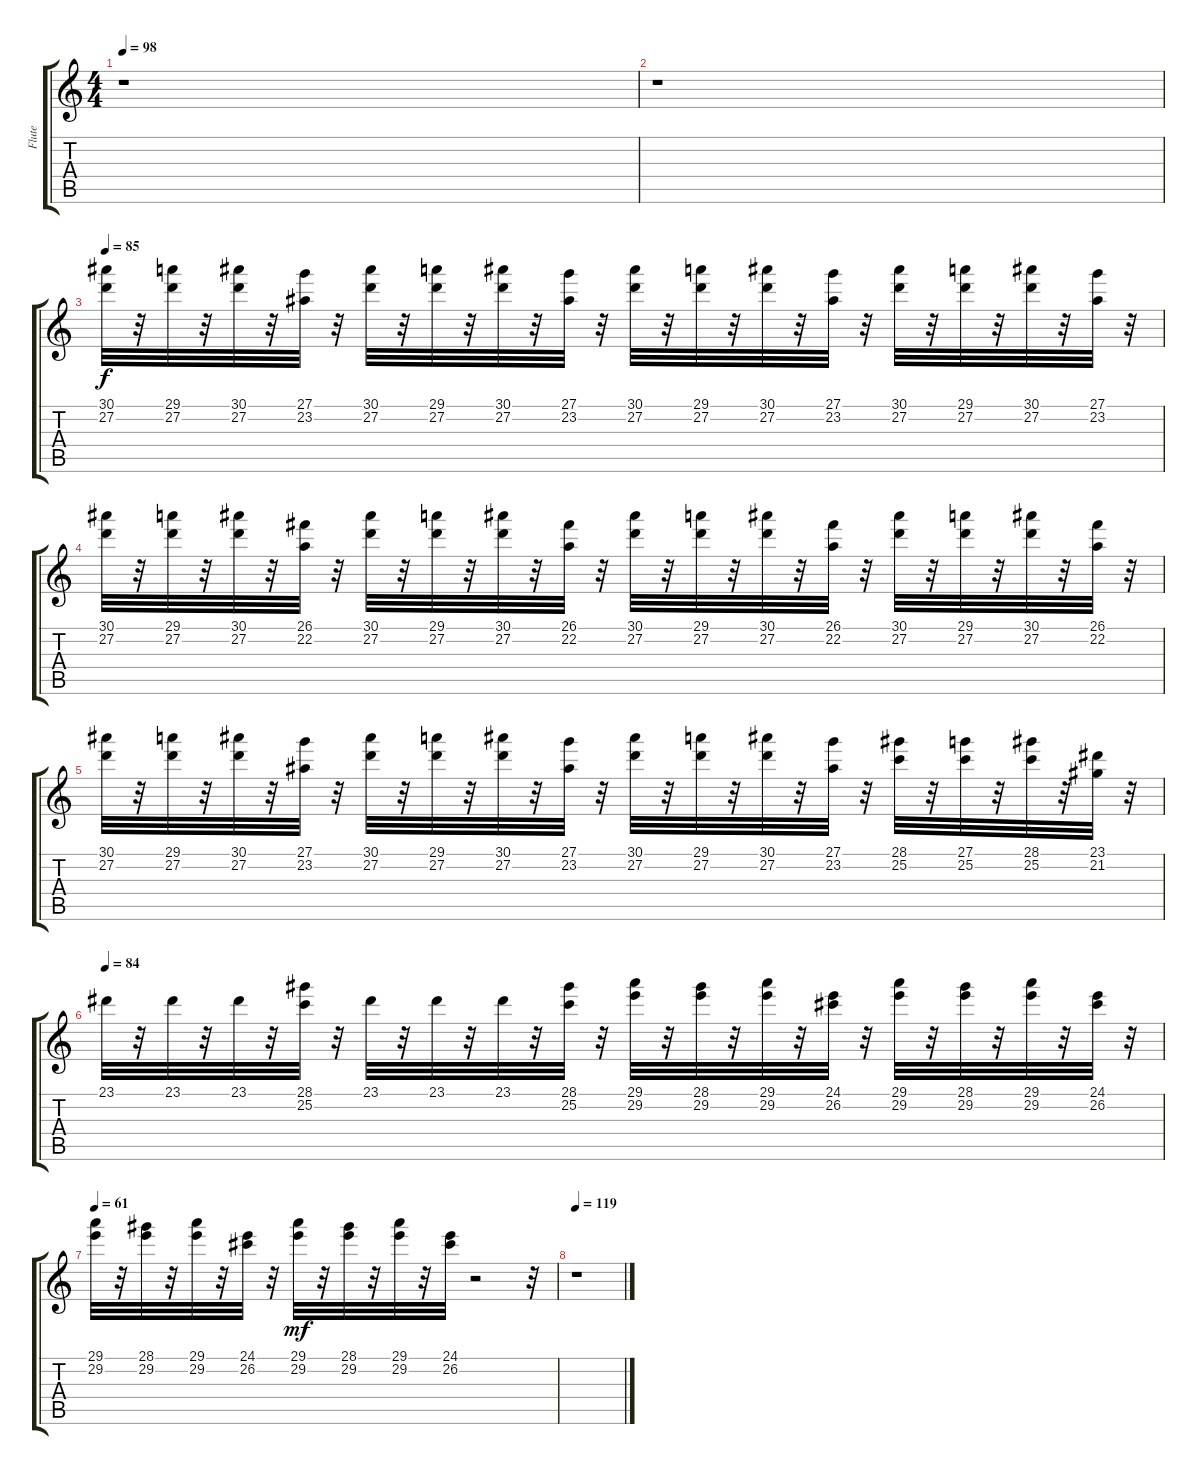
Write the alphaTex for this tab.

\track ("Flute                           " "Flute     ") {instrument trumpet}
\staff {score tabs}
\tuning (E4 B3 G3 D3 A2 E2) {hide}
\ts (4 4)
\tempo 98
\clef g2
\ks c
r.1{dy f instrument trumpet} |
r.1 |
\tempo 85
(30.1 27.2).32{balance 3} r.32 (29.1 27.2).32 r.32 (30.1 27.2).32 r.32 (27.1 23.2).32 r.32 (30.1 27.2).32 r.32 (29.1 27.2).32 r.32 (30.1 27.2).32 r.32 (27.1 23.2).32 r.32 (30.1 27.2).32 r.32 (29.1 27.2).32 r.32 (30.1 27.2).32 r.32 (27.1 23.2).32 r.32 (30.1 27.2).32 r.32 (29.1 27.2).32 r.32 (30.1 27.2).32 r.32 (27.1 23.2).32 r.32 |
(30.1 27.2).32 r.32 (29.1 27.2).32 r.32 (30.1 27.2).32 r.32 (26.1 22.2).32 r.32 (30.1 27.2).32 r.32 (29.1 27.2).32 r.32 (30.1 27.2).32 r.32 (26.1 22.2).32 r.32 (30.1 27.2).32 r.32 (29.1 27.2).32 r.32 (30.1 27.2).32 r.32 (26.1 22.2).32 r.32 (30.1 27.2).32 r.32 (29.1 27.2).32 r.32 (30.1 27.2).32 r.32 (26.1 22.2).32 r.32 |
(30.1 27.2).32 r.32 (29.1 27.2).32 r.32 (30.1 27.2).32 r.32 (27.1 23.2).32 r.32 (30.1 27.2).32 r.32 (29.1 27.2).32 r.32 (30.1 27.2).32 r.32 (27.1 23.2).32 r.32 (30.1 27.2).32 r.32 (29.1 27.2).32 r.32 (30.1 27.2).32 r.32 (27.1 23.2).32 r.32 (28.1 25.2).32 r.32 (27.1 25.2).32 r.32 (28.1 25.2).32 r.32 (23.1 21.2).32 r.32 |
\tempo 84
23.1.32 r.32 23.1.32 r.32 23.1.32 r.32 (28.1 25.2).32 r.32 23.1.32 r.32 23.1.32 r.32 23.1.32 r.32 (28.1 25.2).32 r.32 (29.1 29.2).32 r.32 (28.1 29.2).32 r.32 (29.1 29.2).32 r.32 (24.1 26.2).32 r.32 (29.1 29.2).32 r.32 (28.1 29.2).32 r.32 (29.1 29.2).32 r.32 (24.1 26.2).32 r.32 |
\tempo 61
(29.1 29.2).32 r.32 (28.1 29.2).32 r.32 (29.1 29.2).32 r.32 (24.1 26.2).32 r.32 (29.1 29.2).32{dy mf} r.32 (28.1 29.2).32 r.32 (29.1 29.2).32 r.32 (24.1 26.2).32 r.2 r.32 |
\tempo 119
r.1
